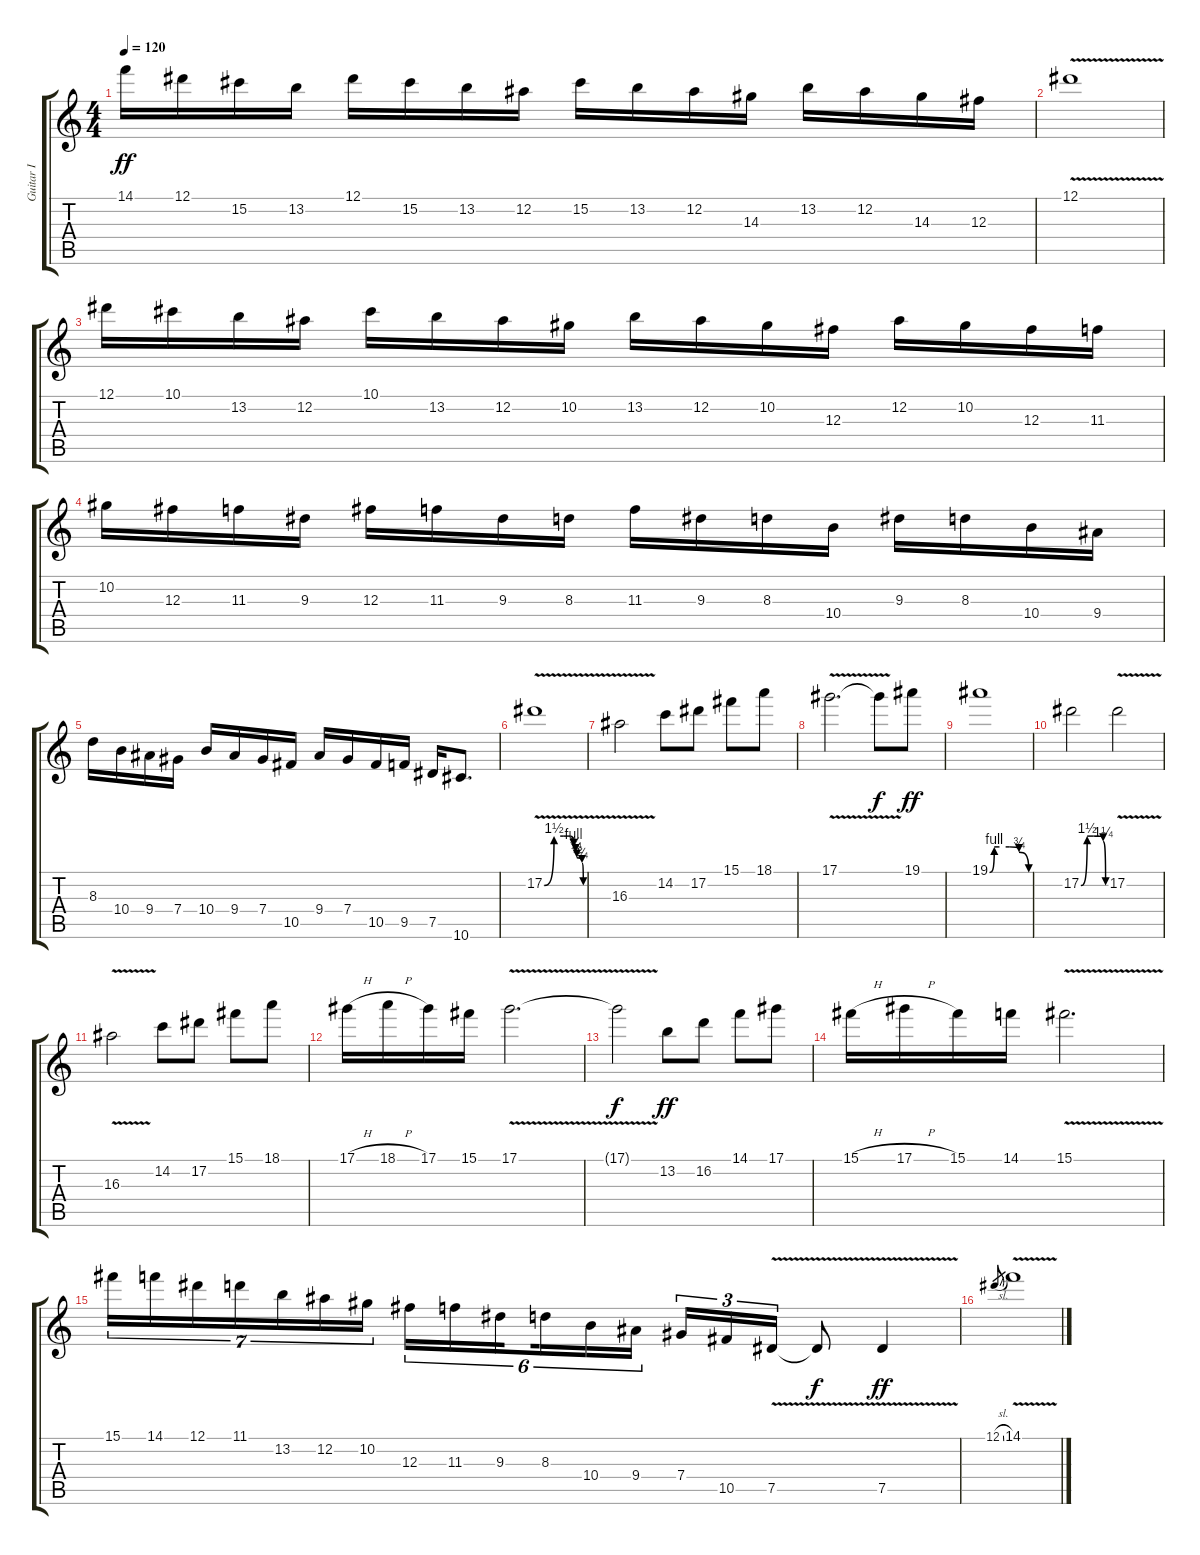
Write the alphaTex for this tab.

\track ("Guitar I" "Guitar I") {instrument overdrivenguitar}
\staff {score tabs}
\tuning (Eb4 Bb3 Gb3 Db3 Ab2 Eb2) {hide}
\ts (4 4)
\tempo 120
\clef g2
\ks c
14.1.16{dy ff} 12.1.16 15.2.16 13.2.16 12.1.16 15.2.16 13.2.16 12.2.16 15.2.16 13.2.16 12.2.16 14.3.16 13.2.16 12.2.16 14.3.16 12.3.16 |
12.1{v}.1 |
12.1.16 10.1.16 13.2.16 12.2.16 10.1.16 13.2.16 12.2.16 10.2.16 13.2.16 12.2.16 10.2.16 12.3.16 12.2.16 10.2.16 12.3.16 11.3.16 |
10.2.16 12.3.16 11.3.16 9.3.16 12.3.16 11.3.16 9.3.16 8.3.16 11.3.16 9.3.16 8.3.16 10.4.16 9.3.16 8.3.16 10.4.16 9.4.16 |
8.3.16 10.4.16 9.4.16 7.4.16 10.4.16 9.4.16 7.4.16 10.5.16 9.4.16 7.4.16 10.5.16 9.5.16 7.5.16 10.6.8{d} |
17.2{be (custom 0 0 15 6 30 6 40 6 45 4 48 3 50 2 58 1 60 0) v}.1 |
16.3{v}.2 14.2.8 17.2.8 15.1.8 18.1.8 |
17.1{v}.2{d} 17.1{t}.8{dy f} 19.1.8{dy ff} |
19.1{be (custom 0 0 7 4 15 4 30 4 45 3 60 0)}.1 |
17.2{be (custom 0 0 15 6 30 6 45 6 54 5 60 0)}.2 17.2{v}.2 |
16.3{v}.2 14.2.8 17.2.8 15.1.8 18.1.8 |
17.1{h}.16 18.1{h}.16 17.1.16 15.1.16 17.1{v}.2{d} |
17.1{t}.2{dy f} 13.2.8{dy ff} 16.2.8 14.1.8 17.1.8 |
15.1{h}.16 17.1{h}.16 15.1.16 14.1.16 15.1{v}.2{d} |
15.1.16{tu (7 4)} 14.1.16{tu (7 4)} 12.1.16{tu (7 4)} 11.1.16{tu (7 4)} 13.2.16{tu (7 4)} 12.2.16{tu (7 4)} 10.2.16{tu (7 4)} 12.3.16{tu (6 4)} 11.3.16{tu (6 4)} 9.3.16{tu (6 4) beam splitsecondary} 8.3.16{tu (6 4)} 10.4.16{tu (6 4)} 9.4.16{tu (6 4)} 7.4.16{tu (3 2)} 10.5.16{tu (3 2)} 7.5{v}.16{tu (3 2)} 7.5{t}.8{dy f} 7.5{v}.4{dy ff} |
12.1{sl}.8{gr} 14.1{v}.1
